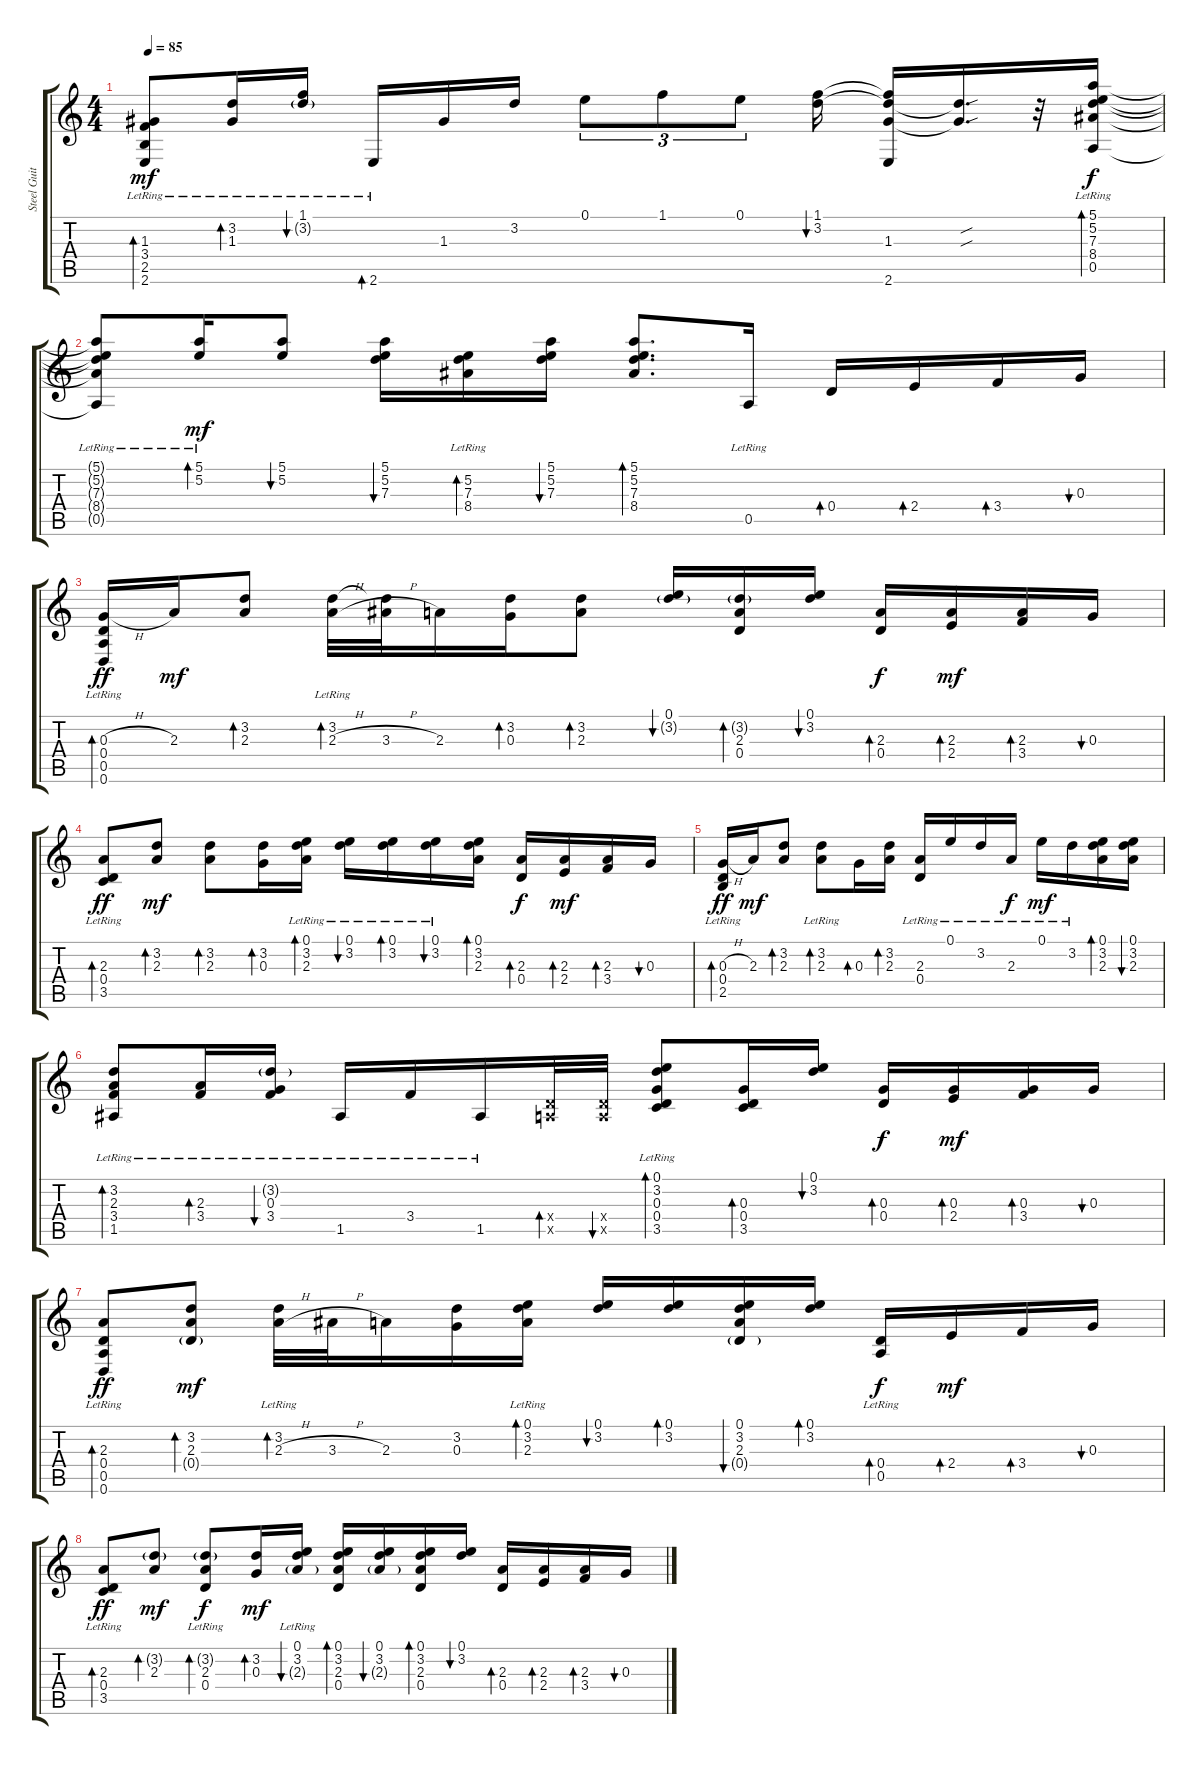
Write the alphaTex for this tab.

\track ("Steel Guitar" "Steel Guit") {instrument acousticguitarsteel}
\staff {score tabs}
\tuning (E4 B3 G3 D3 A2 D2) {hide}
\ts (4 4)
\tempo 85
\clef g2
\ks c
(1.3{lr} 3.4{lr} 2.5{lr} 2.6{lr}).8{bd 30 dy mf} (3.2{lr} 1.3{lr}).16{bd 30} (1.1{lr} 3.2{g lr}).16{bu 30} 2.6{lr}.16{bd 30} 1.3.16 3.2.16 0.1.8{tu (3 2)} 1.1.8{tu (3 2)} 0.1.8{tu (3 2)} (1.1 3.2).16{bu 30} (1.1{t} 3.2{t} 1.3 2.6).16 (3.2{sou t} 1.3{sou t}).16{d} r.32 (5.1{lr} 5.2{lr} 7.3{lr} 8.4{lr} 0.5{lr}).16{bd 30 dy f} |
(5.1{lr t} 5.2{lr t} 7.3{lr t} 8.4{lr t} 0.5{lr t}).8 (5.1{lr} 5.2).16{bd 30 dy mf} (5.1 5.2).8{bu 30} (5.1 5.2 7.3).16{bu 30} (5.2{lr} 7.3 8.4).16{bd 30} (5.1 5.2 7.3).16{bu 30} (5.1 5.2 7.3 8.4).8{d bd 30} 0.5{lr}.16 0.4.16{bd 30} 2.4.16{bd 30} 3.4.16{bd 30} 0.3.16{bu 30} |
(0.3{h} 0.4{lr} 0.5{lr} 0.6{lr}).16{bd 30 dy ff} 2.3.16{dy mf} (3.2 2.3).8{bd 30} (3.2{lr} 2.3{h}).32{bd 30} (3.2{t} 3.3{h}).32 2.3.16 (3.2 0.3).16{bd 30} (3.2 2.3).8{bd 30} (0.1 3.2{g}).16{bu 30} (3.2{g} 2.3 0.4).16{bd 30} (0.1 3.2).16{bu 30} (2.3 0.4).16{bd 30 dy f} (2.3 2.4).16{bd 30 dy mf} (2.3 3.4).16{bd 30} 0.3.16{bu 30} |
(2.3 0.4{lr} 3.5{lr}).8{bd 30 dy ff} (3.2 2.3).8{bd 30 dy mf} (3.2 2.3).8{bd 30} (3.2 0.3).16{bd 30} (0.1{lr} 3.2 2.3{lr}).16{bd 30} (0.1 3.2{lr}).16{bu 30} (0.1{lr} 3.2).16{bd 30} (0.1 3.2{lr}).16{bu 30} (0.1 3.2 2.3).16{bd 30} (2.3 0.4).16{bd 30 dy f} (2.3 2.4).16{bd 30 dy mf} (2.3 3.4).16{bd 30} 0.3.16{bu 30} |
(0.3{h lr} 0.4{lr} 2.5{lr}).16{bd 30 dy ff} 2.3.16{dy mf} (3.2 2.3).8{bd 30} (3.2{lr} 2.3).8{bd 30} 0.3.16{bd 30} (3.2 2.3).16{bd 30} (2.3{lr} 0.4{lr}).16 0.1{lr}.16 3.2{lr}.16 2.3{lr}.16{dy f} 0.1{lr}.16{dy mf} 3.2{lr}.16 (0.1 3.2 2.3).16{bd 30} (0.1 3.2 2.3).16{bu 30} |
(3.2{lr} 2.3{lr} 3.4{lr} 1.5{lr}).8{bd 30} (2.3{lr} 3.4{lr}).16{bd 30} (3.2{g lr} 0.3{lr} 3.4{lr}).16{bu 30} 1.5{lr}.16 3.4{lr}.16 1.5{lr}.16 (0.4{x} 0.5{x}).32{bd 30} (0.4{x} 0.5{x}).32{bu 30} (0.1{lr} 3.2{lr} 0.3{lr} 0.4{lr} 3.5{lr}).8{bd 30} (0.3 0.4 3.5).16{bd 30} (0.1 3.2).16{bu 30} (0.3 0.4).16{bd 30 dy f} (0.3 2.4).16{bd 30 dy mf} (0.3 3.4).16{bd 30} 0.3.16{bu 30} |
(2.3 0.4{lr} 0.5{lr} 0.6{lr}).8{bd 30 dy ff} (3.2 2.3 0.4{g}).8{bd 30 dy mf} (3.2{lr} 2.3{h}).32{bd 30} 3.3{h}.32 2.3.16 (3.2 0.3).16 (0.1 3.2 2.3{lr}).16{bd 30} (0.1 3.2).16{bu 30} (0.1 3.2).16{bd 30} (0.1 3.2 2.3 0.4{g}).16{bu 30} (0.1 3.2).16{bd 30} (0.4 0.5{lr}).16{bd 30 dy f} 2.4.16{bd 30 dy mf} 3.4.16{bd 30} 0.3.16{bu 30} |
(2.3 0.4{lr} 3.5{lr}).8{bd 30 dy ff} (3.2{g} 2.3).8{bd 30 dy mf} (3.2{g} 2.3 0.4{lr}).8{bd 30 dy f} (3.2 0.3).16{bd 30 dy mf} (0.1{lr} 3.2{lr} 2.3{g lr}).16{bu 30} (0.1 3.2 2.3 0.4).16{bd 30} (0.1 3.2 2.3{g}).16{bu 30} (0.1 3.2 2.3 0.4).16{bd 30} (0.1 3.2).16{bu 30} (2.3 0.4).16{bd 30} (2.3 2.4).16{bd 30} (2.3 3.4).16{bd 30} 0.3.16{bu 30}
